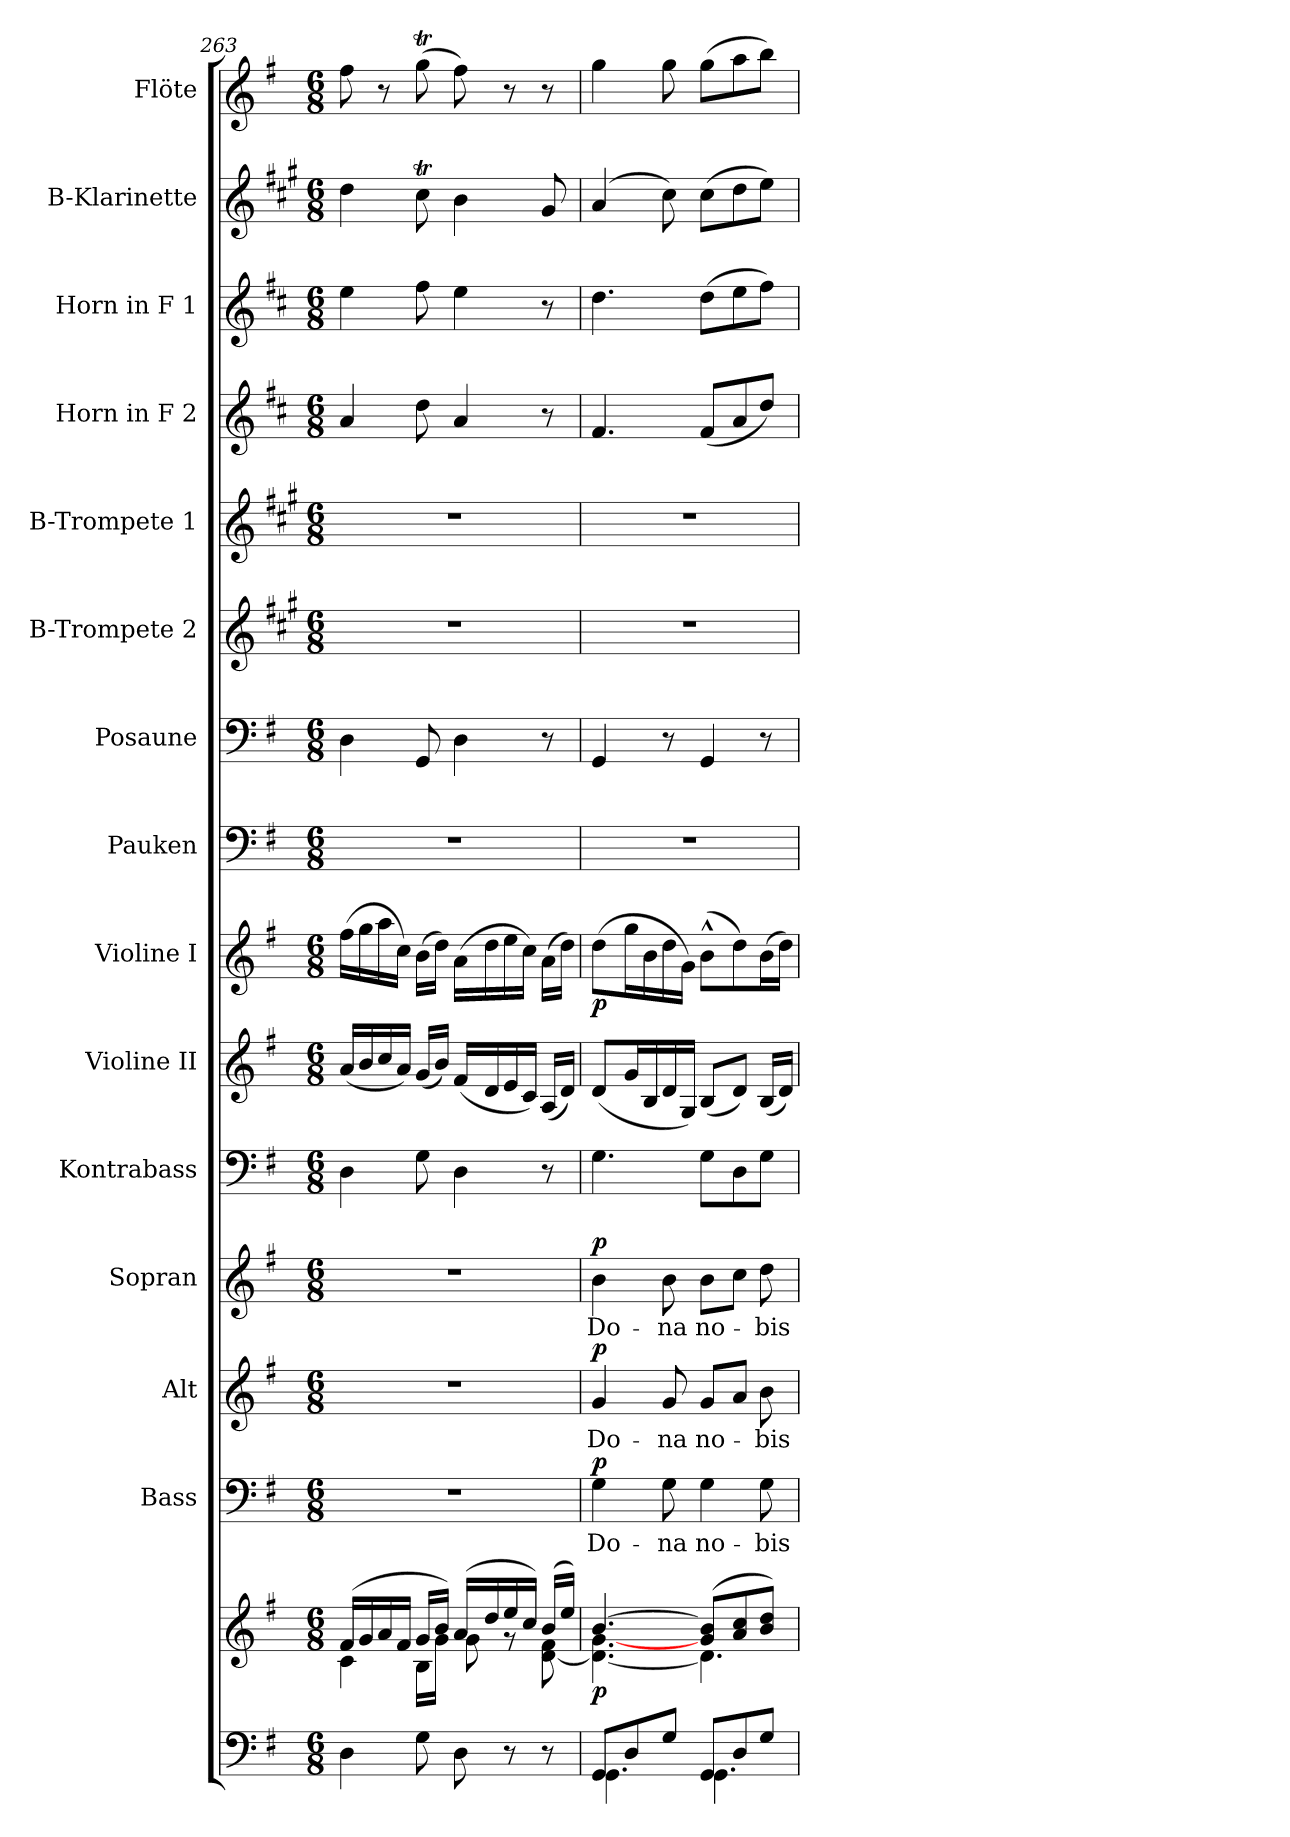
**kern	**kern	**dynam	**kern	**text	**dynam	**kern	**text	**dynam	**kern	**text	**dynam	**kern	**kern	**kern	**dynam	**kern	**kern	**kern	**kern	**kern	**kern	**kern	**kern
*part15	*part15	*part15	*part14	*part14	*part14	*part13	*part13	*part13	*part12	*part12	*part12	*part11	*part10	*part9	*part9	*part8	*part7	*part6	*part5	*part4	*part3	*part2	*part1
*staff16	*staff15	*staff15/16	*staff14	*staff14	*staff14	*staff13	*staff13	*staff13	*staff12	*staff12	*staff12	*staff11	*staff10	*staff9	*staff9	*staff8	*staff7	*staff6	*staff5	*staff4	*staff3	*staff2	*staff1
*	*	*	*I"Bass	*	*	*I"Alt	*	*	*I"Sopran	*	*	*I"Kontrabass	*I"Violine II	*I"Violine I	*	*I"Pauken	*I"Posaune	*I"B-Trompete 2	*I"B-Trompete 1	*I"Horn in F 2	*I"Horn in F 1	*I"B-Klarinette	*I"Flöte
*	*	*	*I'B.	*	*	*I'A.	*	*	*I'S.	*	*	*I'Kb.	*I'Vl. II	*I'Vl. I	*	*I'Pk.	*I'Pos.	*I'B Trp. 2	*I'B Trp. 1	*	*	*I'B Kl.	*I'Fl.
*clefF4	*clefG2	*	*clefF4	*	*	*clefG2	*	*	*clefG2	*	*	*clefF4	*clefG2	*clefG2	*	*clefF4	*clefF4	*clefG2	*clefG2	*clefG2	*clefG2	*clefG2	*clefG2
*	*	*	*	*	*	*	*	*	*	*	*	*ITrd7c12	*	*	*	*	*	*ITrd1c2	*ITrd1c2	*ITrd4c7	*ITrd4c7	*ITrd1c2	*
*k[f#]	*k[f#]	*	*k[f#]	*	*	*k[f#]	*	*	*k[f#]	*	*	*k[f#]	*k[f#]	*k[f#]	*	*k[f#]	*k[f#]	*k[f#]	*k[f#]	*k[f#]	*k[f#]	*k[f#]	*k[f#]
*G:	*G:	*	*G:	*	*	*G:	*	*	*G:	*	*	*G:	*G:	*G:	*	*G:	*G:	*G:	*G:	*G:	*G:	*G:	*G:
*M6/8	*M6/8	*	*M6/8	*	*	*M6/8	*	*	*M6/8	*	*	*M6/8	*M6/8	*M6/8	*	*M6/8	*M6/8	*M6/8	*M6/8	*M6/8	*M6/8	*M6/8	*M6/8
=263	=263	=263	=263	=263	=263	=263	=263	=263	=263	=263	=263	=263	=263	=263	=263	=263	=263	=263	=263	=263	=263	=263	=263
*	*^	*	*	*	*	*	*	*	*	*	*	*	*	*	*	*	*	*	*	*	*	*	*
4D\	(>16f#/LL	4c\	.	2.r	.	.	2.r	.	.	2.r	.	.	4DD\	(<16a/LL	(>16ff#\LL	.	2.r	4D\	2.r	2.r	4d/	4a\	4cc\	8ff#\
.	16g/	.	.	.	.	.	.	.	.	.	.	.	.	16b/	16gg\	.	.	.	.	.	.	.	.	.
.	16a/	.	.	.	.	.	.	.	.	.	.	.	.	16cc/	16aa\	.	.	.	.	.	.	.	.	8r
.	16f#/JJ	.	.	.	.	.	.	.	.	.	.	.	.	16a/JJ)	16cc\JJ)	.	.	.	.	.	.	.	.	.
8G\	16g/LL	16B\LL	.	.	.	.	.	.	.	.	.	.	8GG\	(<16g/LL	(>16b\LL	.	.	8GG/	.	.	8g\	8b\	8bt\	(>8ggT\
.	16b/JJ)	16g\JJ	.	.	.	.	.	.	.	.	.	.	.	16b/JJ)	16dd\JJ)	.	.	.	.	.	.	.	.	.
8D\	(>16a/LL	8g\	.	.	.	.	.	.	.	.	.	.	4DD\	(<16f#/LL	(>16a\LL	.	.	4D\	.	.	4d/	4a\	4a\	8ff#\)
.	16dd/	.	.	.	.	.	.	.	.	.	.	.	.	16d/	16dd\	.	.	.	.	.	.	.	.	.
8r	16ee/	8rf	.	.	.	.	.	.	.	.	.	.	.	16e/	16ee\	.	.	.	.	.	.	.	.	8r
.	16cc/JJ)	.	.	.	.	.	.	.	.	.	.	.	.	16c/JJ)	16cc\JJ)	.	.	.	.	.	.	.	.	.
8r	(>16b/LL	[<8d\ 8f#\	.	.	.	.	.	.	.	.	.	.	8r	(<16A/LL	(>16a\LL	.	.	8r	.	.	8r	8r	8f#/	8r
.	16ee/JJ)	.	.	.	.	.	.	.	.	.	.	.	.	16d/JJ)	16dd\JJ)	.	.	.	.	.	.	.	.	.
=264	=264	=264	=264	=264	=264	=264	=264	=264	=264	=264	=264	=264	=264	=264	=264	=264	=264	=264	=264	=264	=264	=264	=264	=264
*^	*	*	*	*	*	*	*	*	*	*	*	*	*	*	*	*	*	*	*	*	*	*	*	*
!	!	!	!	!LO:DY:b	!	!LO:LY:b	!LO:DY:a	!	!LO:LY:b	!LO:DY:a	!	!LO:LY:b	!LO:DY:a	!	!	!	!LO:DY:b	!	!	!	!	!	!	!	!
8GG/L	4.GG\	[>4.b/	4.d\_ [<4.g\	p	4G\	Do-	p	4g/	Do-	p	4b\	Do-	p	4.GG\	(<8d/L	(>8dd\L	p	2.r	4GG/	2.r	2.r	4.B/	4.g\	(4g/	4gg\
8D/	.	.	.	.	.	.	.	.	.	.	.	.	.	.	16g/L	16gg\L	.	.	.	.	.	.	.	.	.
.	.	.	.	.	.	.	.	.	.	.	.	.	.	.	16B/	16b\	.	.	.	.	.	.	.	.	.
!	!	!	!	!	!	!LO:LY:b	!	!	!LO:LY:b	!	!	!LO:LY:b	!	!	!	!	!	!	!	!	!	!	!	!	!
8G/J	.	.	.	.	8G\	-na	.	8g/	-na	.	8b\	-na	.	.	16d/	16dd\	.	.	8r	.	.	.	.	8b\)	8gg\
.	.	.	.	.	.	.	.	.	.	.	.	.	.	.	16G/JJ)	16g\JJ)	.	.	.	.	.	.	.	.	.
!	!	!	!	!	!	!LO:LY:b	!	!	!LO:LY:b	!	!	!LO:LY:b	!	!	!	!	!	!	!	!	!	!	!	!	!
8GG/L	4.GG\	(>8g/ 8b/]L	4.d\]	.	4G\	no-	.	8g/L	no-	.	8b\L	no-	.	8GG\L	(<8B/L	(>8b^^>\L	.	.	4GG/	.	.	(<8B/L	(>8g\L	(>8b\L	(>8gg\L
8D/	.	8a/ 8cc/	.	.	.	.	.	8a/J	.	.	8cc\J	.	.	8DD\	8d/J)	8dd\)	.	.	.	.	.	8d/	8a\	8cc\	8aa\
!	!	!	!	!	!	!LO:LY:b	!	!	!LO:LY:b	!	!	!LO:LY:b	!	!	!	!	!	!	!	!	!	!	!	!	!
8G/J	.	8b/ 8dd/J)	.	.	8G\	-bis	.	8b\	-bis	.	8dd\	-bis	.	8GG\J	(<16B/LL	(>16b\L	.	.	8r	.	.	8g/J)	8b\J)	8dd\J)	8bb\J)
.	.	.	.	.	.	.	.	.	.	.	.	.	.	.	16d/JJ)	16dd\JJ)	.	.	.	.	.	.	.	.	.
*v	*v	*	*	*	*	*	*	*	*	*	*	*	*	*	*	*	*	*	*	*	*	*	*	*	*
*	*v	*v	*	*	*	*	*	*	*	*	*	*	*	*	*	*	*	*	*	*	*	*	*	*
=	=	=	=	=	=	=	=	=	=	=	=	=	=	=	=	=	=	=	=	=	=	=	=
*-	*-	*-	*-	*-	*-	*-	*-	*-	*-	*-	*-	*-	*-	*-	*-	*-	*-	*-	*-	*-	*-	*-	*-
